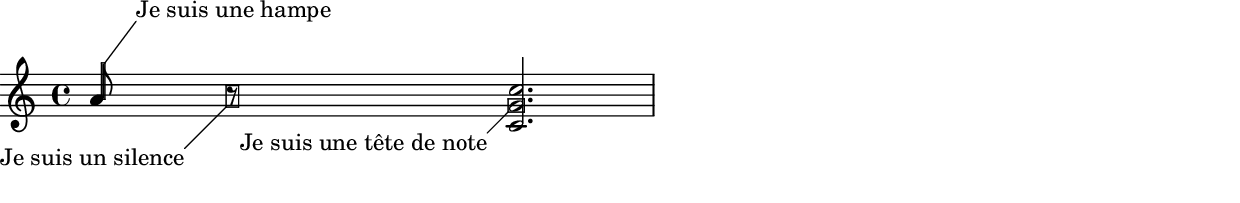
%% Generated by lilypond-book
%% Options: [exampleindent=10.16\mm,indent=0\mm,line-width=160\mm,quote]
\include "lilypond-book-preamble.ly"


% ****************************************************************
% Start cut-&-pastable-section
% ****************************************************************

#(ly:set-option 'eps-box-padding 3.000000)



\paper {
  indent = 0\mm
  line-width = 160\mm
  % offset the left padding, also add 1mm as lilypond creates cropped
  % images with a little space on the right
  line-width = #(- line-width (* mm  3.000000) (* mm 1))
  line-width = 160\mm - 2.0 * 10.16\mm
  % offset the left padding, also add 1mm as lilypond creates cropped
  % images with a little space on the right
  line-width = #(- line-width (* mm  3.000000) (* mm 1))
}

\layout {
  
}




% ****************************************************************
% ly snippet:
% ****************************************************************
\sourcefileline 1306
\new Voice \with { \consists Balloon_engraver }
\relative c'' {
  \balloonGrobText #'Stem #'(3 . 4) \markup { "Je suis une hampe" }
  a8
  \balloonGrobText #'Rest #'(-4 . -4) \markup { "Je suis un silence" }
  r
  \balloonLengthOn
  <c, g'-\balloonText #'(-2 . -2) \markup { "Je suis une tête de note" } c>2.
}



% ****************************************************************
% end ly snippet
% ****************************************************************
